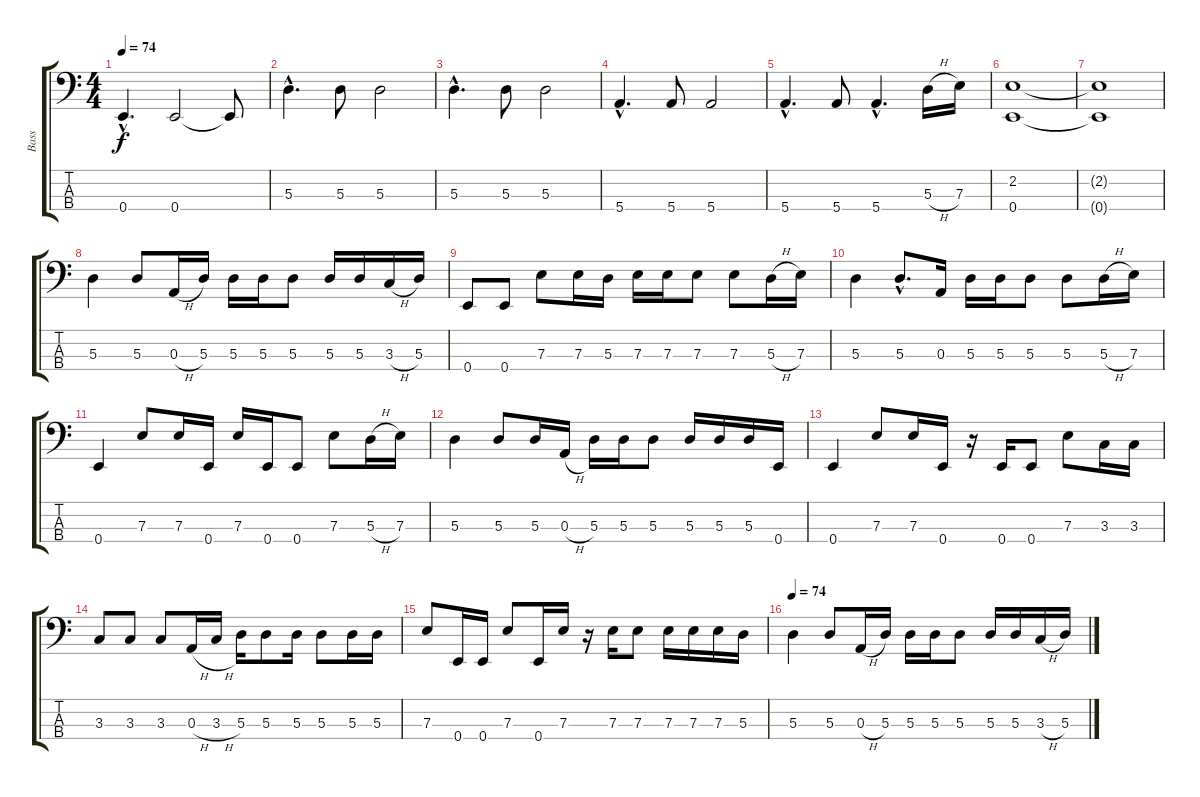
\track ("Bass" "Bass") {instrument electricbasspick}
\staff {score tabs}
\tuning (G2 D2 A1 E1) {hide}
\ts (4 4)
\tempo 74
\clef f4
\ks c
0.4{hac}.4{d dy f} 0.4.2 0.4{t}.8 |
5.3{hac}.4{d} 5.3.8 5.3.2 |
5.3{hac}.4{d} 5.3.8 5.3.2 |
5.4{hac}.4{d} 5.4.8 5.4.2 |
5.4{hac}.4{d} 5.4.8 5.4{hac}.4{d} 5.3{h}.16 7.3.16 |
(2.2 0.4).1 |
(2.2{t} 0.4{t}).1 |
5.3.4 5.3.8 0.3{h}.16 5.3.16 5.3.16 5.3.16 5.3.8 5.3.16 5.3.16 3.3{h}.16 5.3.16 |
0.4.8 0.4.8 7.3.8 7.3.16 5.3.16 7.3.16 7.3.16 7.3.8 7.3.8 5.3{h}.16 7.3.16 |
5.3.4 5.3{hac}.8{d} 0.3.16 5.3.16 5.3.16 5.3.8 5.3.8 5.3{h}.16 7.3.16 |
0.4.4 7.3.8 7.3.16 0.4.16 7.3.16 0.4.16 0.4.8 7.3.8 5.3{h}.16 7.3.16 |
5.3.4 5.3.8 5.3.16 0.3{h}.16 5.3.16 5.3.16 5.3.8 5.3.16 5.3.16 5.3.16 0.4.16 |
0.4.4 7.3.8 7.3.16 0.4.16 r.16 0.4.16 0.4.8 7.3.8 3.3.16 3.3.16 |
3.3.8 3.3.8 3.3.8 0.3{h}.16 3.3{h}.16 5.3.16 5.3.8 5.3.16 5.3.8 5.3.16 5.3.16 |
7.3.8 0.4.16 0.4.16 7.3.8 0.4.16 7.3.16 r.16 7.3.16 7.3.8 7.3.16 7.3.16 7.3.16 5.3.16 |
\tempo 74
5.3.4 5.3.8 0.3{h}.16 5.3.16 5.3.16 5.3.16 5.3.8 5.3.16 5.3.16 3.3{h}.16 5.3.16
